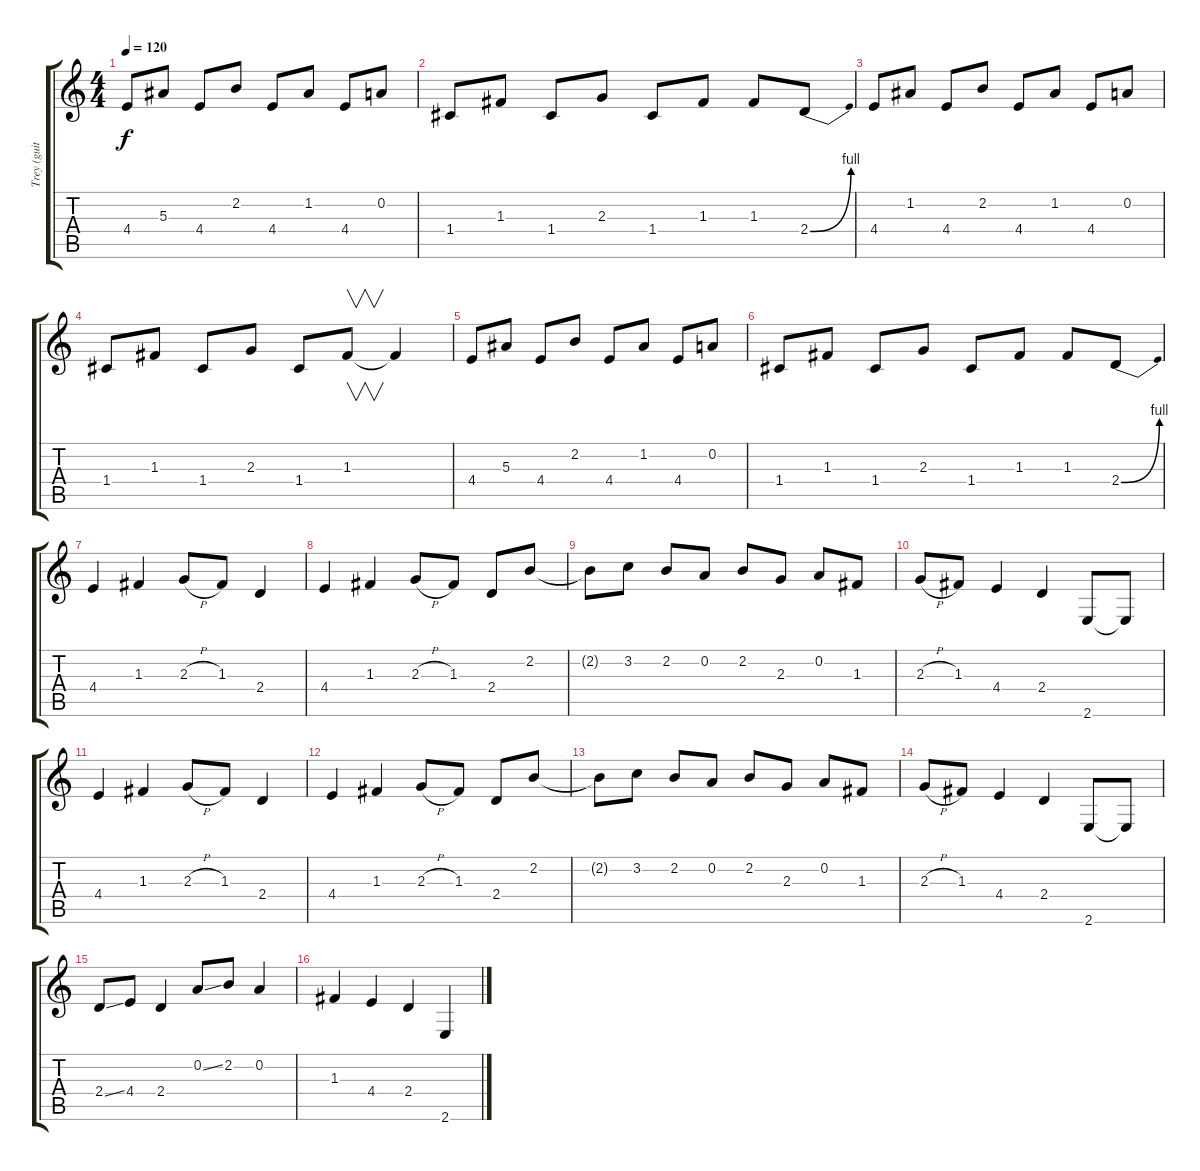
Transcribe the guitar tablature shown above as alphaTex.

\track ("Trey (guitar) " "Trey (guit") {instrument overdrivenguitar}
\staff {score tabs}
\tuning (D4 A3 F3 C3 G2 D2) {hide}
\ts (4 4)
\tempo 120
\clef g2
\ks c
4.4.8{dy f} 5.3.8 4.4.8 2.2.8 4.4.8 1.2.8 4.4.8 0.2.8 |
1.4.8 1.3.8 1.4.8 2.3.8 1.4.8 1.3.8 1.3.8 2.4{be (bend 0 0 60 4)}.8 |
4.4.8 1.2.8 4.4.8 2.2.8 4.4.8 1.2.8 4.4.8 0.2.8 |
1.4.8 1.3.8 1.4.8 2.3.8 1.4.8 1.3.8{v} 1.3{t}.4 |
4.4.8 5.3.8 4.4.8 2.2.8 4.4.8 1.2.8 4.4.8 0.2.8 |
1.4.8 1.3.8 1.4.8 2.3.8 1.4.8 1.3.8 1.3.8 2.4{be (bend 0 0 60 4)}.8 |
4.4.4 1.3.4 2.3{h}.8 1.3.8 2.4.4 |
4.4.4 1.3.4 2.3{h}.8 1.3.8 2.4.8 2.2.8 |
2.2{t}.8 3.2.8 2.2.8 0.2.8 2.2.8 2.3.8 0.2.8 1.3.8 |
2.3{h}.8 1.3.8 4.4.4 2.4.4 2.6.8 2.6{t}.8 |
4.4.4 1.3.4 2.3{h}.8 1.3.8 2.4.4 |
4.4.4 1.3.4 2.3{h}.8 1.3.8 2.4.8 2.2.8 |
2.2{t}.8 3.2.8 2.2.8 0.2.8 2.2.8 2.3.8 0.2.8 1.3.8 |
2.3{h}.8 1.3.8 4.4.4 2.4.4 2.6.8 2.6{t}.8 |
2.4{ss}.8 4.4.8 2.4.4 0.2{ss}.8 2.2.8 0.2.4 |
1.3.4 4.4.4 2.4.4 2.6.4
